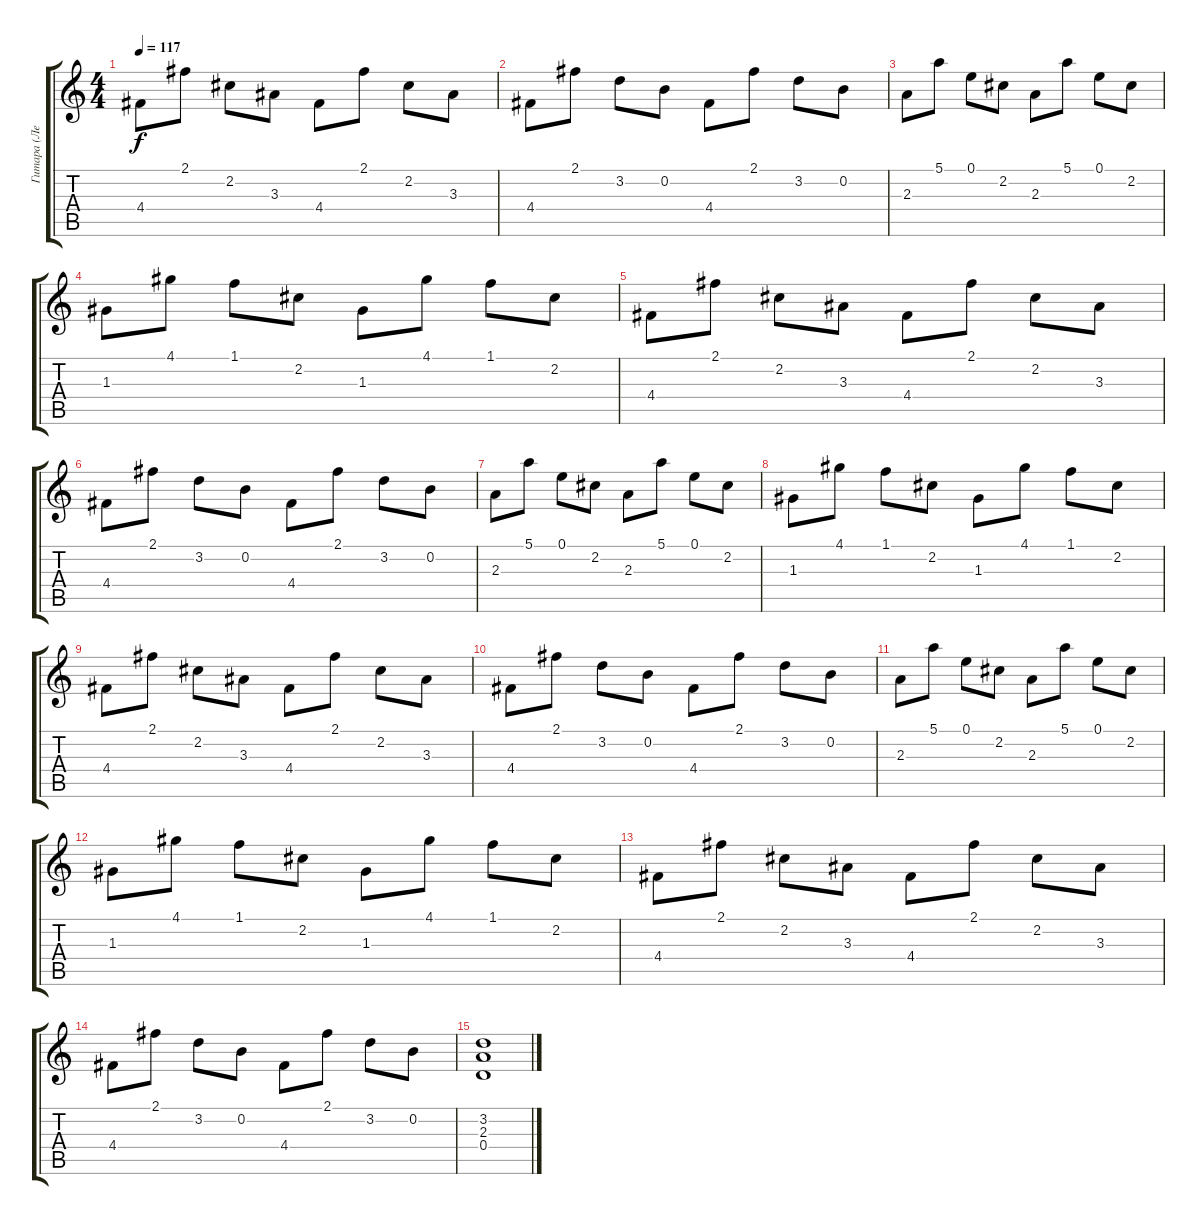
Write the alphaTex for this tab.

\track ("Гитара (Летов)" "Гитара (Ле") {instrument overdrivenguitar}
\staff {score tabs}
\tuning (E4 B3 G3 D3 A2 E2) {hide}
\ts (4 4)
\tempo 117
\clef g2
\ks c
4.4.8{dy f} 2.1.8 2.2.8 3.3.8 4.4.8 2.1.8 2.2.8 3.3.8 |
4.4.8 2.1.8 3.2.8 0.2.8 4.4.8 2.1.8 3.2.8 0.2.8 |
2.3.8 5.1.8 0.1.8 2.2.8 2.3.8 5.1.8 0.1.8 2.2.8 |
1.3.8 4.1.8 1.1.8 2.2.8 1.3.8 4.1.8 1.1.8 2.2.8 |
4.4.8 2.1.8 2.2.8 3.3.8 4.4.8 2.1.8 2.2.8 3.3.8 |
4.4.8 2.1.8 3.2.8 0.2.8 4.4.8 2.1.8 3.2.8 0.2.8 |
2.3.8 5.1.8 0.1.8 2.2.8 2.3.8 5.1.8 0.1.8 2.2.8 |
1.3.8 4.1.8 1.1.8 2.2.8 1.3.8 4.1.8 1.1.8 2.2.8 |
4.4.8 2.1.8 2.2.8 3.3.8 4.4.8 2.1.8 2.2.8 3.3.8 |
4.4.8 2.1.8 3.2.8 0.2.8 4.4.8 2.1.8 3.2.8 0.2.8 |
2.3.8 5.1.8 0.1.8 2.2.8 2.3.8 5.1.8 0.1.8 2.2.8 |
1.3.8 4.1.8 1.1.8 2.2.8 1.3.8 4.1.8 1.1.8 2.2.8 |
4.4.8 2.1.8 2.2.8 3.3.8 4.4.8 2.1.8 2.2.8 3.3.8 |
4.4.8 2.1.8 3.2.8 0.2.8 4.4.8 2.1.8 3.2.8 0.2.8 |
(3.2 2.3 0.4).1
